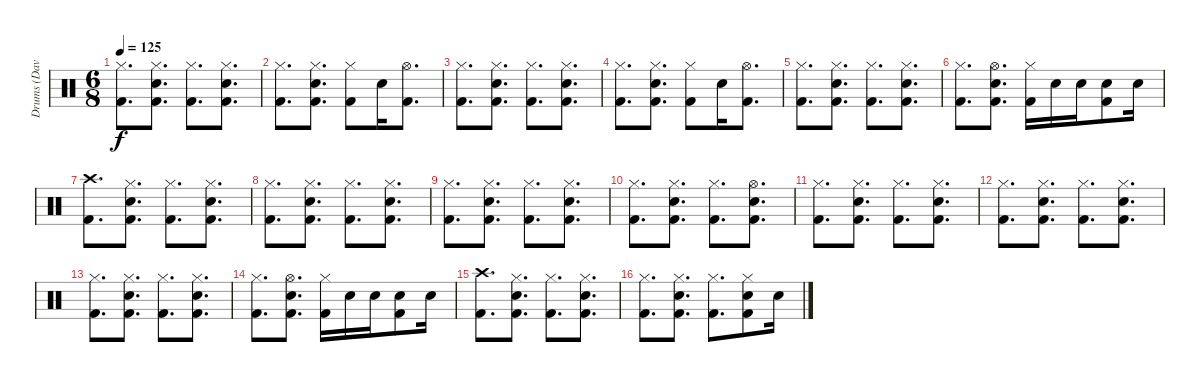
\track ("Drums (Dave Grohl)" "Drums (Dav") {instrument percussion}
\staff {score}
\articulation defaults
\ts (6 8)
\tempo 125
\clef neutral
\ks c
("Hi-Hat (closed)" "Kick (hit) 2").8{d dy f} ("Hi-Hat (closed)" "Electric Snare (hit)" "Kick (hit) 2").8{d} ("Hi-Hat (closed)" "Kick (hit) 2").8{d} ("Hi-Hat (closed)" "Electric Snare (hit)" "Kick (hit) 2").8{d} |
("Hi-Hat (closed)" "Kick (hit) 2").8{d} ("Hi-Hat (closed)" "Electric Snare (hit)" "Kick (hit) 2").8{d} ("Hi-Hat (closed)" "Kick (hit) 2").8 "Electric Snare (hit)".16 ("Hi-Hat (open)" "Kick (hit) 2").8{d} |
("Hi-Hat (closed)" "Kick (hit) 2").8{d} ("Hi-Hat (closed)" "Electric Snare (hit)" "Kick (hit) 2").8{d} ("Hi-Hat (closed)" "Kick (hit) 2").8{d} ("Hi-Hat (closed)" "Electric Snare (hit)" "Kick (hit) 2").8{d} |
("Hi-Hat (closed)" "Kick (hit) 2").8{d} ("Hi-Hat (closed)" "Electric Snare (hit)" "Kick (hit) 2").8{d} ("Hi-Hat (closed)" "Kick (hit) 2").8 "Electric Snare (hit)".16 ("Hi-Hat (open)" "Kick (hit) 2").8{d} |
("Hi-Hat (closed)" "Kick (hit) 2").8{d} ("Hi-Hat (closed)" "Electric Snare (hit)" "Kick (hit) 2").8{d} ("Hi-Hat (closed)" "Kick (hit) 2").8{d} ("Hi-Hat (closed)" "Electric Snare (hit)" "Kick (hit) 2").8{d} |
("Hi-Hat (closed)" "Kick (hit) 2").8{d} ("Hi-Hat (open)" "Electric Snare (hit)" "Kick (hit) 2").8{d} ("Hi-Hat (closed)" "Kick (hit) 2").16 "Electric Snare (hit)".16 "Electric Snare (hit)".16 ("Electric Snare (hit)" "Kick (hit) 2").8 "Electric Snare (hit)".16 |
("Crash high (hit)" "Kick (hit) 2").8{d} ("Hi-Hat (closed)" "Electric Snare (hit)" "Kick (hit) 2").8{d} ("Hi-Hat (closed)" "Kick (hit) 2").8{d} ("Hi-Hat (closed)" "Electric Snare (hit)" "Kick (hit) 2").8{d} |
("Hi-Hat (closed)" "Kick (hit) 2").8{d} ("Hi-Hat (closed)" "Electric Snare (hit)" "Kick (hit) 2").8{d} ("Hi-Hat (closed)" "Kick (hit) 2").8{d} ("Hi-Hat (closed)" "Electric Snare (hit)" "Kick (hit) 2").8{d} |
("Hi-Hat (closed)" "Kick (hit) 2").8{d} ("Hi-Hat (closed)" "Electric Snare (hit)" "Kick (hit) 2").8{d} ("Hi-Hat (closed)" "Kick (hit) 2").8{d} ("Hi-Hat (closed)" "Electric Snare (hit)" "Kick (hit) 2").8{d} |
("Hi-Hat (closed)" "Kick (hit) 2").8{d} ("Hi-Hat (closed)" "Electric Snare (hit)" "Kick (hit) 2").8{d} ("Hi-Hat (closed)" "Kick (hit) 2").8{d} ("Hi-Hat (open)" "Electric Snare (hit)" "Kick (hit) 2").8{d} |
("Hi-Hat (closed)" "Kick (hit) 2").8{d} ("Hi-Hat (closed)" "Electric Snare (hit)" "Kick (hit) 2").8{d} ("Hi-Hat (closed)" "Kick (hit) 2").8{d} ("Hi-Hat (closed)" "Electric Snare (hit)" "Kick (hit) 2").8{d} |
("Hi-Hat (closed)" "Kick (hit) 2").8{d} ("Hi-Hat (closed)" "Electric Snare (hit)" "Kick (hit) 2").8{d} ("Hi-Hat (closed)" "Kick (hit) 2").8{d} ("Hi-Hat (closed)" "Electric Snare (hit)" "Kick (hit) 2").8{d} |
("Hi-Hat (closed)" "Kick (hit) 2").8{d} ("Hi-Hat (closed)" "Electric Snare (hit)" "Kick (hit) 2").8{d} ("Hi-Hat (closed)" "Kick (hit) 2").8{d} ("Hi-Hat (closed)" "Electric Snare (hit)" "Kick (hit) 2").8{d} |
("Hi-Hat (closed)" "Kick (hit) 2").8{d} ("Hi-Hat (open)" "Electric Snare (hit)" "Kick (hit) 2").8{d} ("Hi-Hat (closed)" "Kick (hit) 2").16 "Electric Snare (hit)".16 "Electric Snare (hit)".16 ("Electric Snare (hit)" "Kick (hit) 2").8 "Electric Snare (hit)".16 |
("Crash high (hit)" "Kick (hit) 2").8{d} ("Hi-Hat (closed)" "Electric Snare (hit)" "Kick (hit) 2").8{d} ("Hi-Hat (closed)" "Kick (hit) 2").8{d} ("Hi-Hat (closed)" "Electric Snare (hit)" "Kick (hit) 2").8{d} |
("Hi-Hat (closed)" "Kick (hit) 2").8{d} ("Hi-Hat (closed)" "Electric Snare (hit)" "Kick (hit) 2").8{d} ("Hi-Hat (closed)" "Kick (hit) 2").8{d} ("Hi-Hat (closed)" "Electric Snare (hit)" "Kick (hit) 2").8 "Electric Snare (hit)".16
